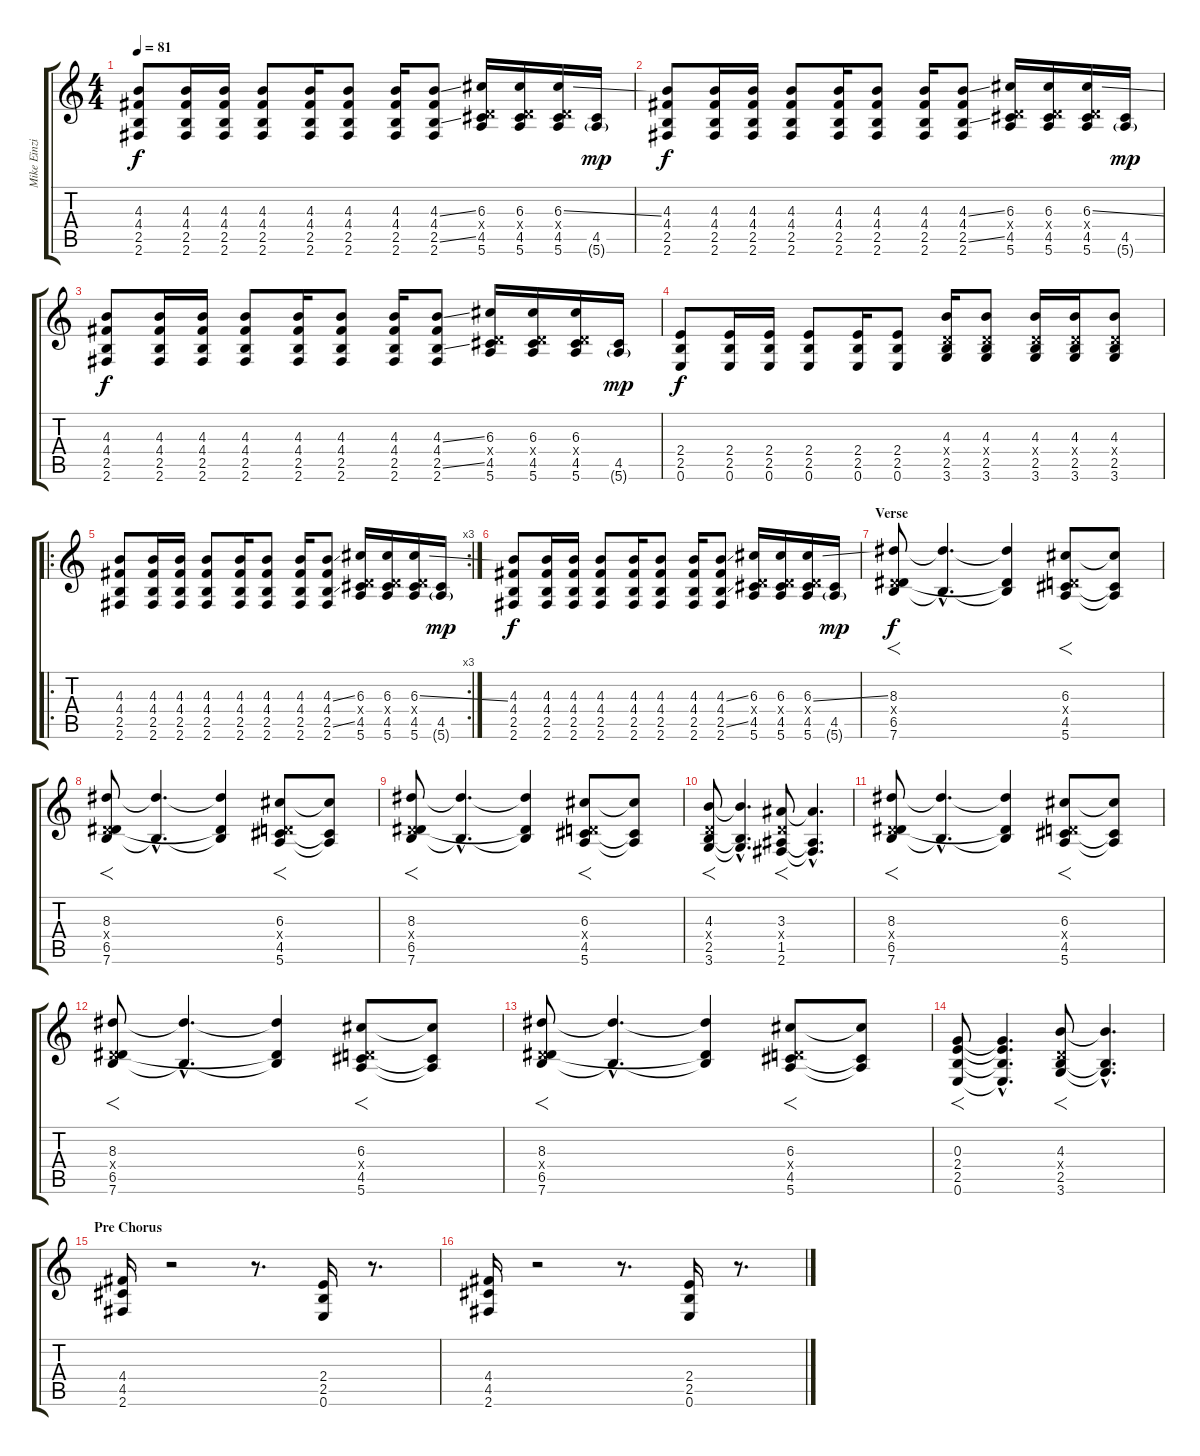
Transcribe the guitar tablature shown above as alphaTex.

\track ("Mike Einziger [Guitar]" "Mike Einzi") {instrument distortionguitar}
\staff {score tabs}
\tuning (E4 B3 G3 D3 A2 E2) {hide}
\ts (4 4)
\tempo 81
\clef g2
\ks c
(4.3 4.4 2.5 2.6).8{dy f} (4.3 4.4 2.5 2.6).16 (4.3 4.4 2.5 2.6).16 (4.3 4.4 2.5 2.6).8 (4.3 4.4 2.5 2.6).16 (4.3 4.4 2.5 2.6).8 (4.3 4.4 2.5 2.6).16 (4.3{ss} 4.4 2.5{ss} 2.6).8 (6.3 0.4{x} 4.5 5.6).16 (6.3 0.4{x} 4.5 5.6).16 (6.3{ss} 0.4{x} 4.5 5.6).16 (4.5 5.6{g}).16{dy mp} |
(4.3 4.4 2.5 2.6).8{dy f} (4.3 4.4 2.5 2.6).16 (4.3 4.4 2.5 2.6).16 (4.3 4.4 2.5 2.6).8 (4.3 4.4 2.5 2.6).16 (4.3 4.4 2.5 2.6).8 (4.3 4.4 2.5 2.6).16 (4.3{ss} 4.4 2.5{ss} 2.6).8 (6.3 0.4{x} 4.5 5.6).16 (6.3 0.4{x} 4.5 5.6).16 (6.3{ss} 0.4{x} 4.5 5.6).16 (4.5 5.6{g}).16{dy mp} |
(4.3 4.4 2.5 2.6).8{dy f} (4.3 4.4 2.5 2.6).16 (4.3 4.4 2.5 2.6).16 (4.3 4.4 2.5 2.6).8 (4.3 4.4 2.5 2.6).16 (4.3 4.4 2.5 2.6).8 (4.3 4.4 2.5 2.6).16 (4.3{ss} 4.4 2.5{ss} 2.6).8 (6.3 0.4{x} 4.5 5.6).16 (6.3 0.4{x} 4.5 5.6).16 (6.3 0.4{x} 4.5 5.6).16 (4.5 5.6{g}).16{dy mp} |
(2.4 2.5 0.6).8{dy f} (2.4 2.5 0.6).16 (2.4 2.5 0.6).16 (2.4 2.5 0.6).8 (2.4 2.5 0.6).16 (2.4 2.5 0.6).8 (4.3 0.4{x} 2.5 3.6).16 (4.3 0.4{x} 2.5 3.6).8 (4.3 0.4{x} 2.5 3.6).16 (4.3 0.4{x} 2.5 3.6).16 (4.3 0.4{x} 2.5 3.6).8 |
\ro
\rc 3
(4.3 4.4 2.5 2.6).8{instrument overdrivenguitar} (4.3 4.4 2.5 2.6).16 (4.3 4.4 2.5 2.6).16 (4.3 4.4 2.5 2.6).8 (4.3 4.4 2.5 2.6).16 (4.3 4.4 2.5 2.6).8 (4.3 4.4 2.5 2.6).16 (4.3{ss} 4.4 2.5{ss} 2.6).8 (6.3 0.4{x} 4.5 5.6).16 (6.3 0.4{x} 4.5 5.6).16 (6.3{ss} 0.4{x} 4.5 5.6).16 (4.5 5.6{g}).16{dy mp} |
(4.3 4.4 2.5 2.6).8{dy f instrument overdrivenguitar} (4.3 4.4 2.5 2.6).16 (4.3 4.4 2.5 2.6).16 (4.3 4.4 2.5 2.6).8 (4.3 4.4 2.5 2.6).16 (4.3 4.4 2.5 2.6).8 (4.3 4.4 2.5 2.6).16 (4.3{ss} 4.4 2.5{ss} 2.6).8 (6.3 0.4{x} 4.5 5.6).16 (6.3 0.4{x} 4.5 5.6).16 (6.3{ss} 0.4{x} 4.5 5.6).16 (4.5 5.6{g}).16{dy mp} |
\section ("" "Verse")
(8.3 0.4{x} 6.5 7.6).8{f dy f instrument fretlessbass} (8.3{hac t} 7.6{hac t}).4{d} (8.3{t} 6.5{t} 7.6{t}).4 (6.3 0.4{x} 4.5 5.6).8{f} (6.3{t} 4.5{t} 5.6{t}).8 |
(8.3 0.4{x} 6.5 7.6).8{f instrument fretlessbass} (8.3{hac t} 7.6{hac t}).4{d} (8.3{t} 6.5{t} 7.6{t}).4 (6.3 0.4{x} 4.5 5.6).8{f} (6.3{t} 4.5{t} 5.6{t}).8 |
(8.3 0.4{x} 6.5 7.6).8{f instrument fretlessbass} (8.3{hac t} 7.6{hac t}).4{d} (8.3{t} 6.5{t} 7.6{t}).4 (6.3 0.4{x} 4.5 5.6).8{f} (6.3{t} 4.5{t} 5.6{t}).8 |
(4.3 0.4{x} 2.5 3.6).8{f instrument fretlessbass} (4.3{hac t} 2.5{hac t} 3.6{hac t}).4{d} (3.3 0.4{x} 1.5 2.6).8{f} (3.3{hac t} 1.5{hac t} 2.6{hac t}).4{d} |
(8.3 0.4{x} 6.5 7.6).8{f instrument fretlessbass} (8.3{hac t} 7.6{hac t}).4{d} (8.3{t} 6.5{t} 7.6{t}).4 (6.3 0.4{x} 4.5 5.6).8{f} (6.3{t} 4.5{t} 5.6{t}).8 |
(8.3 0.4{x} 6.5 7.6).8{f instrument fretlessbass} (8.3{hac t} 7.6{hac t}).4{d} (8.3{t} 6.5{t} 7.6{t}).4 (6.3 0.4{x} 4.5 5.6).8{f} (6.3{t} 4.5{t} 5.6{t}).8 |
(8.3 0.4{x} 6.5 7.6).8{f instrument fretlessbass} (8.3{hac t} 7.6{hac t}).4{d} (8.3{t} 6.5{t} 7.6{t}).4 (6.3 0.4{x} 4.5 5.6).8{f} (6.3{t} 4.5{t} 5.6{t}).8 |
(0.3 2.4 2.5 0.6).8{f instrument fretlessbass} (0.3{hac t} 2.4{hac t} 2.5{hac t} 0.6{hac t}).4{d} (4.3 0.4{x} 2.5 3.6).8{f} (4.3{hac t} 2.5{hac t} 3.6{hac t}).4{d} |
\section ("" "Pre Chorus")
(4.4 4.5 2.6).16{volume 0 instrument distortionguitar} r.2 r.8{d} (2.4 2.5 0.6).16{volume 0} r.8{d} |
(4.4 4.5 2.6).16{volume 0 instrument distortionguitar} r.2 r.8{d} (2.4 2.5 0.6).16{volume 0} r.8{d}
